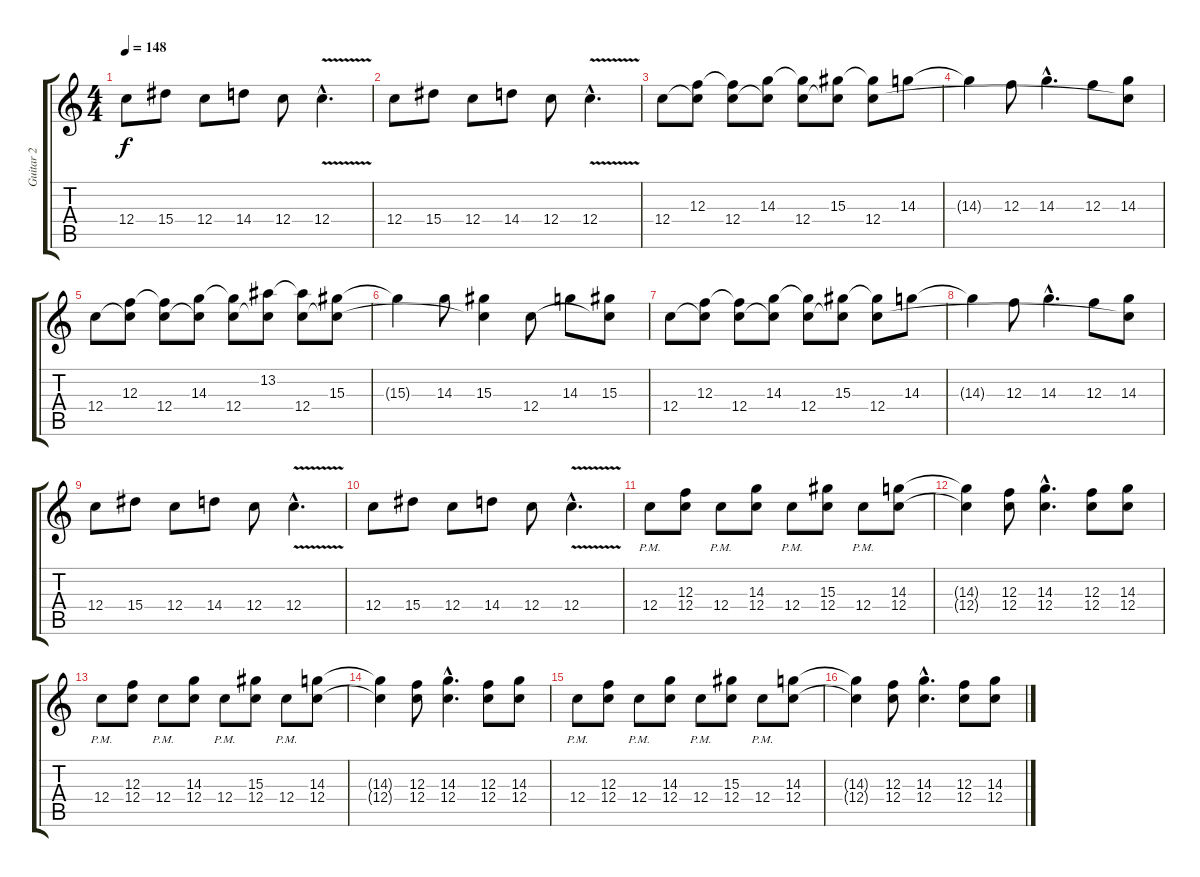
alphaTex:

\track ("Guitar 2" "Guitar 2") {instrument distortionguitar}
\staff {score tabs}
\tuning (D4 A3 F3 C3 G2 C2) {hide}
\ts (4 4)
\tempo 148
\clef g2
\ks c
12.4.8{dy f} 15.4.8 12.4.8 14.4.8 12.4.8 12.4{v hac}.4{d} |
12.4.8 15.4.8 12.4.8 14.4.8 12.4.8 12.4{v hac}.4{d} |
12.4.8 (12.3 12.4{t}).8 (12.3{t} 12.4).8 (14.3 12.4{t}).8 (14.3{t} 12.4).8 (15.3 12.4{t}).8 (15.3{t} 12.4).8 14.3.8 |
14.3{t}.4 12.3.8 14.3{hac}.4{d} 12.3.8 (14.3 12.4{t}).8 |
12.4.8 (12.3 12.4{t}).8 (12.3{t} 12.4).8 (14.3 12.4{t}).8 (14.3{t} 12.4).8 (13.2 12.4{t}).8 (13.2{t} 12.4).8 (15.3 12.4{t}).8 |
15.3{t}.4 14.3.8 (15.3 12.4{t}).4 12.4.8 14.3.8 (15.3 12.4{t}).8 |
12.4.8 (12.3 12.4{t}).8 (12.3{t} 12.4).8 (14.3 12.4{t}).8 (14.3{t} 12.4).8 (15.3 12.4{t}).8 (15.3{t} 12.4).8 14.3.8 |
14.3{t}.4 12.3.8 14.3{hac}.4{d} 12.3.8 (14.3 12.4{t}).8 |
12.4.8 15.4.8 12.4.8 14.4.8 12.4.8 12.4{v hac}.4{d} |
12.4.8 15.4.8 12.4.8 14.4.8 12.4.8 12.4{v hac}.4{d} |
12.4{pm}.8 (12.3 12.4).8 12.4{pm}.8 (14.3 12.4).8 12.4{pm}.8 (15.3 12.4).8 12.4{pm}.8 (14.3 12.4).8 |
(14.3{t} 12.4{t}).4 (12.3 12.4).8 (14.3{hac} 12.4{hac}).4{d} (12.3 12.4).8 (14.3 12.4).8 |
12.4{pm}.8 (12.3 12.4).8 12.4{pm}.8 (14.3 12.4).8 12.4{pm}.8 (15.3 12.4).8 12.4{pm}.8 (14.3 12.4).8 |
(14.3{t} 12.4{t}).4 (12.3 12.4).8 (14.3{hac} 12.4{hac}).4{d} (12.3 12.4).8 (14.3 12.4).8 |
12.4{pm}.8 (12.3 12.4).8 12.4{pm}.8 (14.3 12.4).8 12.4{pm}.8 (15.3 12.4).8 12.4{pm}.8 (14.3 12.4).8 |
(14.3{t} 12.4{t}).4 (12.3 12.4).8 (14.3{hac} 12.4{hac}).4{d} (12.3 12.4).8 (14.3 12.4).8
